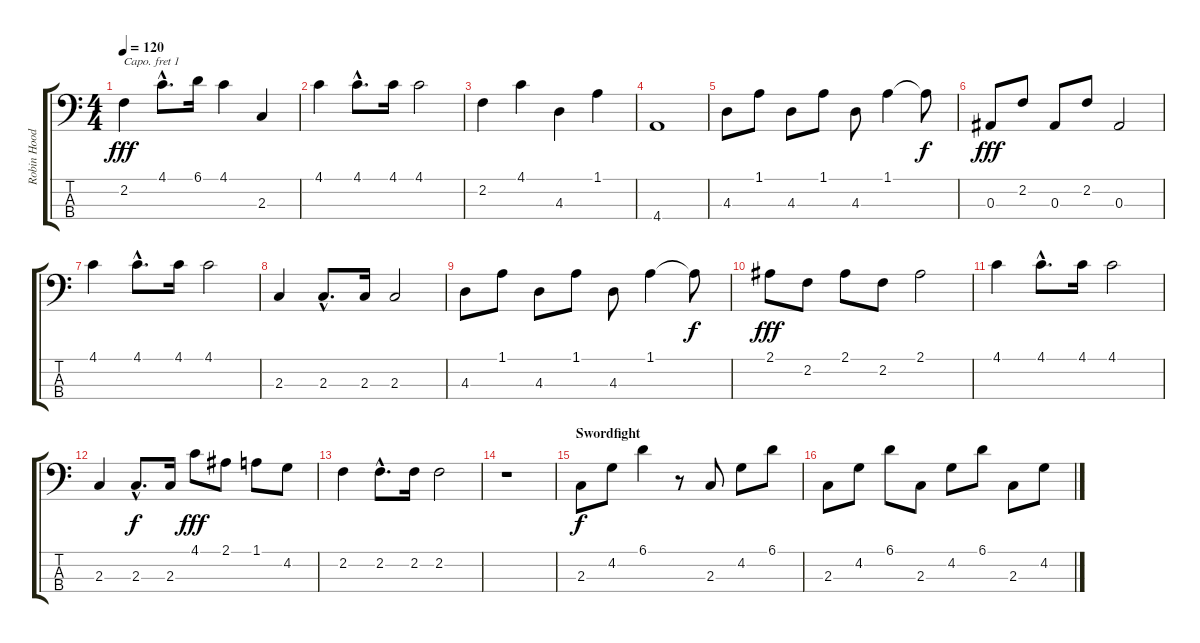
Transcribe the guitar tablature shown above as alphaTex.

\track ("Robin Hood" "Robin Hood") {instrument acousticbass}
\staff {score tabs}
\capo 1
\tuning (G2 D2 A1 E1) {hide}
\ts (4 4)
\tempo 120
\clef f4
\ks c
2.2.4{dy fff} 4.1{hac}.8{d} 6.1.16 4.1.4 2.3.4 |
4.1.4 4.1{hac}.8{d} 4.1.16 4.1.2 |
2.2.4 4.1.4 4.3.4 1.1.4 |
4.4.1 |
4.3.8 1.1.8 4.3.8 1.1.8 4.3.8 1.1.4 1.1{t}.8{dy f} |
0.3.8{dy fff} 2.2.8 0.3.8 2.2.8 0.3.2 |
4.1.4 4.1{hac}.8{d} 4.1.16 4.1.2 |
2.3.4 2.3{hac}.8{d} 2.3.16 2.3.2 |
4.3.8 1.1.8 4.3.8 1.1.8 4.3.8 1.1.4 1.1{t}.8{dy f} |
2.1.8{dy fff} 2.2.8 2.1.8 2.2.8 2.1.2 |
4.1.4 4.1{hac}.8{d} 4.1.16 4.1.2 |
2.3.4 2.3{hac}.8{d dy f} 2.3.16 4.1.8{dy fff} 2.1.8 1.1.8 4.2.8 |
2.2.4 2.2{hac}.8{d} 2.2.16 2.2.2 |
r.1 |
\section ("" "Swordfight")
2.3.8{dy f} 4.2.8 6.1.4 r.8 2.3.8 4.2.8 6.1.8 |
2.3.8 4.2.8 6.1.8 2.3.8 4.2.8 6.1.8 2.3.8 4.2.8
